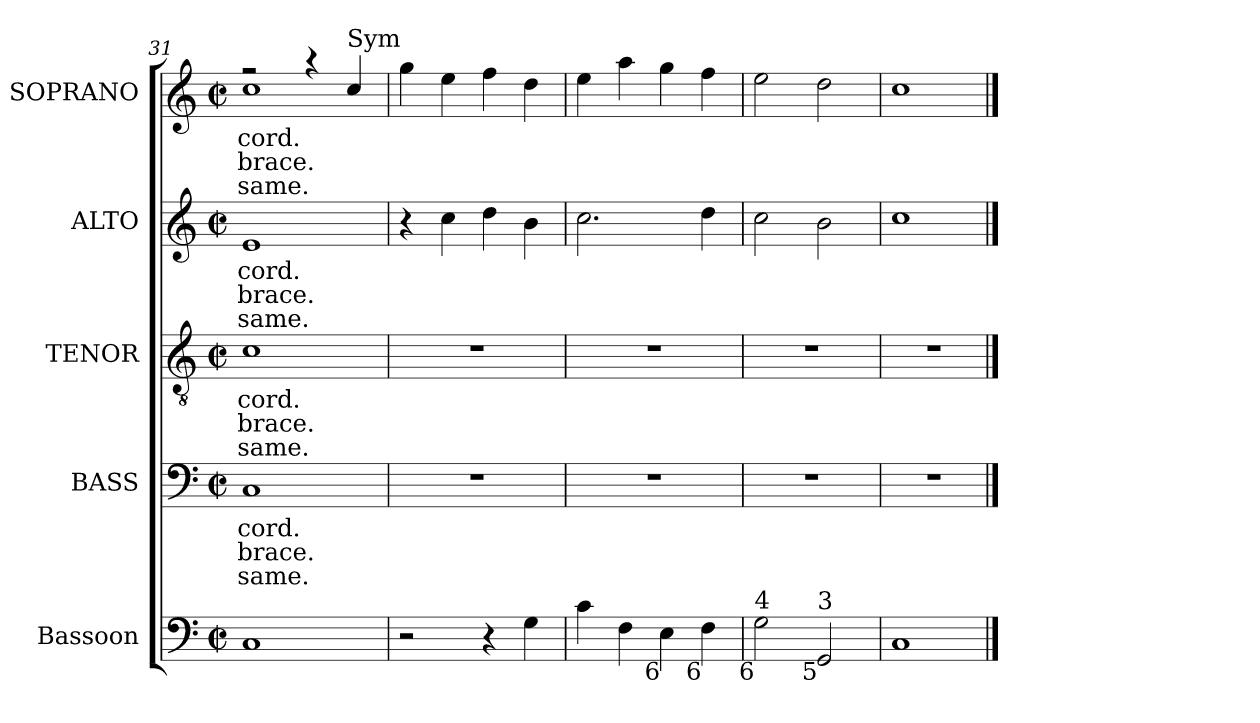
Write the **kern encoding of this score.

**kern	**kern	**text	**text	**text	**kern	**text	**text	**text	**kern	**text	**text	**text	**kern	**text	**text	**text
*part5	*part4	*part4	*part4	*part4	*part3	*part3	*part3	*part3	*part2	*part2	*part2	*part2	*part1	*part1	*part1	*part1
*staff5	*staff4	*staff4	*staff4	*staff4	*staff3	*staff3	*staff3	*staff3	*staff2	*staff2	*staff2	*staff2	*staff1	*staff1	*staff1	*staff1
*I"Bassoon	*I"BASS	*	*	*	*I"TENOR	*	*	*	*I"ALTO	*	*	*	*I"SOPRANO	*	*	*
*I'Bsn.	*I'B.	*	*	*	*I'T.	*	*	*	*I'A.	*	*	*	*I'S.	*	*	*
*clefF4	*clefF4	*	*	*	*clefGv2	*	*	*	*clefG2	*	*	*	*clefG2	*	*	*
*	*	*	*	*	*ITrd7c12	*	*	*	*	*	*	*	*	*	*	*
*k[]	*k[]	*	*	*	*k[]	*	*	*	*k[]	*	*	*	*k[]	*	*	*
*C:	*C:	*	*	*	*C:	*	*	*	*C:	*	*	*	*C:	*	*	*
*M2/2	*M2/2	*	*	*	*M2/2	*	*	*	*M2/2	*	*	*	*M2/2	*	*	*
*met(c|)	*met(c|)	*	*	*	*met(c|)	*	*	*	*met(c|)	*	*	*	*met(c|)	*	*	*
=31	=31	=31	=31	=31	=31	=31	=31	=31	=31	=31	=31	=31	=31	=31	=31	=31
!	!	!LO:LY:b:color=#000000	!LO:LY:b:color=#000000	!LO:LY:b:color=#000000	!	!	!	!	!	!	!	!	!	!	!	!
!	!	!	!	!	!	!LO:LY:b:color=#000000	!LO:LY:b:color=#000000	!LO:LY:b:color=#000000	!	!	!	!	!	!	!	!
!	!	!	!	!	!	!	!	!	!	!LO:LY:b:color=#000000	!LO:LY:b:color=#000000	!LO:LY:b:color=#000000	!	!	!	!
*	*	*	*	*	*	*	*	*	*	*	*	*	*^	*	*	*
!	!	!	!	!	!	!	!	!	!	!	!	!	!	!	!LO:LY:b:color=#000000	!LO:LY:b:color=#000000	!LO:LY:b:color=#000000
1Ci	1Ci	-cord.	-brace.	same.	1Ci	-cord.	-brace.	same.	1ei	-cord.	-brace.	same.	2r	1cci	-cord.	-brace.	same.
.	.	.	.	.	.	.	.	.	.	.	.	.	4r	.	.	.	.
!	!	!	!	!	!	!	!	!	!	!	!	!	!LO:TX:a:t=Sym	!	!	!	!
.	.	.	.	.	.	.	.	.	.	.	.	.	4cci/	.	.	.	.
*	*	*	*	*	*	*	*	*	*	*	*	*	*v	*v	*	*	*
=32	=32	=32	=32	=32	=32	=32	=32	=32	=32	=32	=32	=32	=32	=32	=32	=32
2r	1r	.	.	.	1r	.	.	.	4r	.	.	.	4ggi\	.	.	.
.	.	.	.	.	.	.	.	.	4cci\	.	.	.	4eei\	.	.	.
4r	.	.	.	.	.	.	.	.	4ddi\	.	.	.	4ffi\	.	.	.
4Gi\	.	.	.	.	.	.	.	.	4bi\	.	.	.	4ddi\	.	.	.
=33	=33	=33	=33	=33	=33	=33	=33	=33	=33	=33	=33	=33	=33	=33	=33	=33
4ci\	1r	.	.	.	1r	.	.	.	2.cci\	.	.	.	4eei\	.	.	.
4Fi\	.	.	.	.	.	.	.	.	.	.	.	.	4aai\	.	.	.
!LO:TX:b:rj:t=6	!	!	!	!	!	!	!	!	!	!	!	!	!	!	!	!
4Ei\	.	.	.	.	.	.	.	.	.	.	.	.	4ggi\	.	.	.
!LO:TX:b:rj:t=6	!	!	!	!	!	!	!	!	!	!	!	!	!	!	!	!
4Fi\	.	.	.	.	.	.	.	.	4ddi\	.	.	.	4ffi\	.	.	.
=34	=34	=34	=34	=34	=34	=34	=34	=34	=34	=34	=34	=34	=34	=34	=34	=34
!LO:TX:b:rj:t=6	!	!	!	!	!	!	!	!	!	!	!	!	!	!	!	!
!LO:TX:t=4	!	!	!	!	!	!	!	!	!	!	!	!	!	!	!	!
2Gi\	1r	.	.	.	1r	.	.	.	2cci\	.	.	.	2eei\	.	.	.
!LO:TX:b:rj:t=5	!	!	!	!	!	!	!	!	!	!	!	!	!	!	!	!
!LO:TX:t=3	!	!	!	!	!	!	!	!	!	!	!	!	!	!	!	!
2GGi/	.	.	.	.	.	.	.	.	2bi\	.	.	.	2ddi\	.	.	.
=35	=35	=35	=35	=35	=35	=35	=35	=35	=35	=35	=35	=35	=35	=35	=35	=35
1Ci	1r	.	.	.	1r	.	.	.	1cci	.	.	.	1cci	.	.	.
==	==	==	==	==	==	==	==	==	==	==	==	==	==	==	==	==
*-	*-	*-	*-	*-	*-	*-	*-	*-	*-	*-	*-	*-	*-	*-	*-	*-
